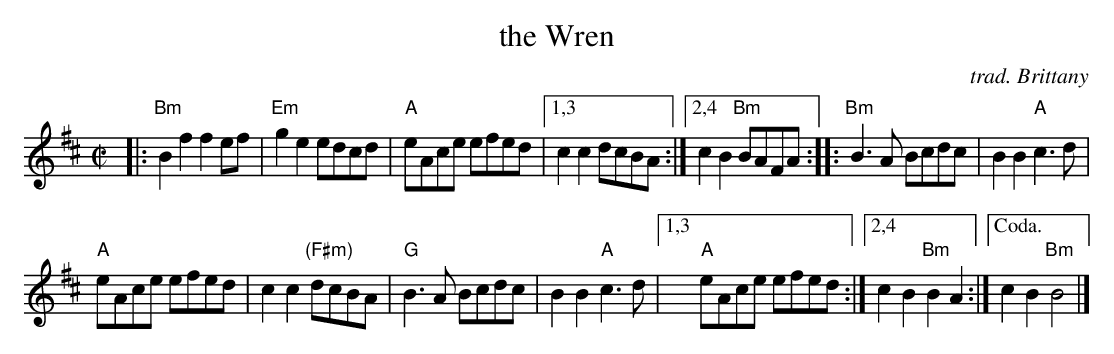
X:1
T: the Wren
O:trad. Brittany
M:C|
L:1/8
K:Bm clef=treble
|:\
"Bm"B2 f2 f2 ef | "Em"g2 e2 edcd | "A"eAce efed |\
[1,3 c2 c2 dcBA :|[2,4 c2 B2 "Bm"BAFA ::\
"Bm"B3A Bcdc | B2 B2 "A"c3d |
"A"eAce efed | c2 c2 "(F#m)"dcBA |\
"G"B3A Bcdc | B2 B2 "A"c3d |\
[1,3 "A"eAce efed :|[2,4 c2 B2 "Bm"B2 A2 :|\
["Coda."c2 B2 "Bm"B4 |]
